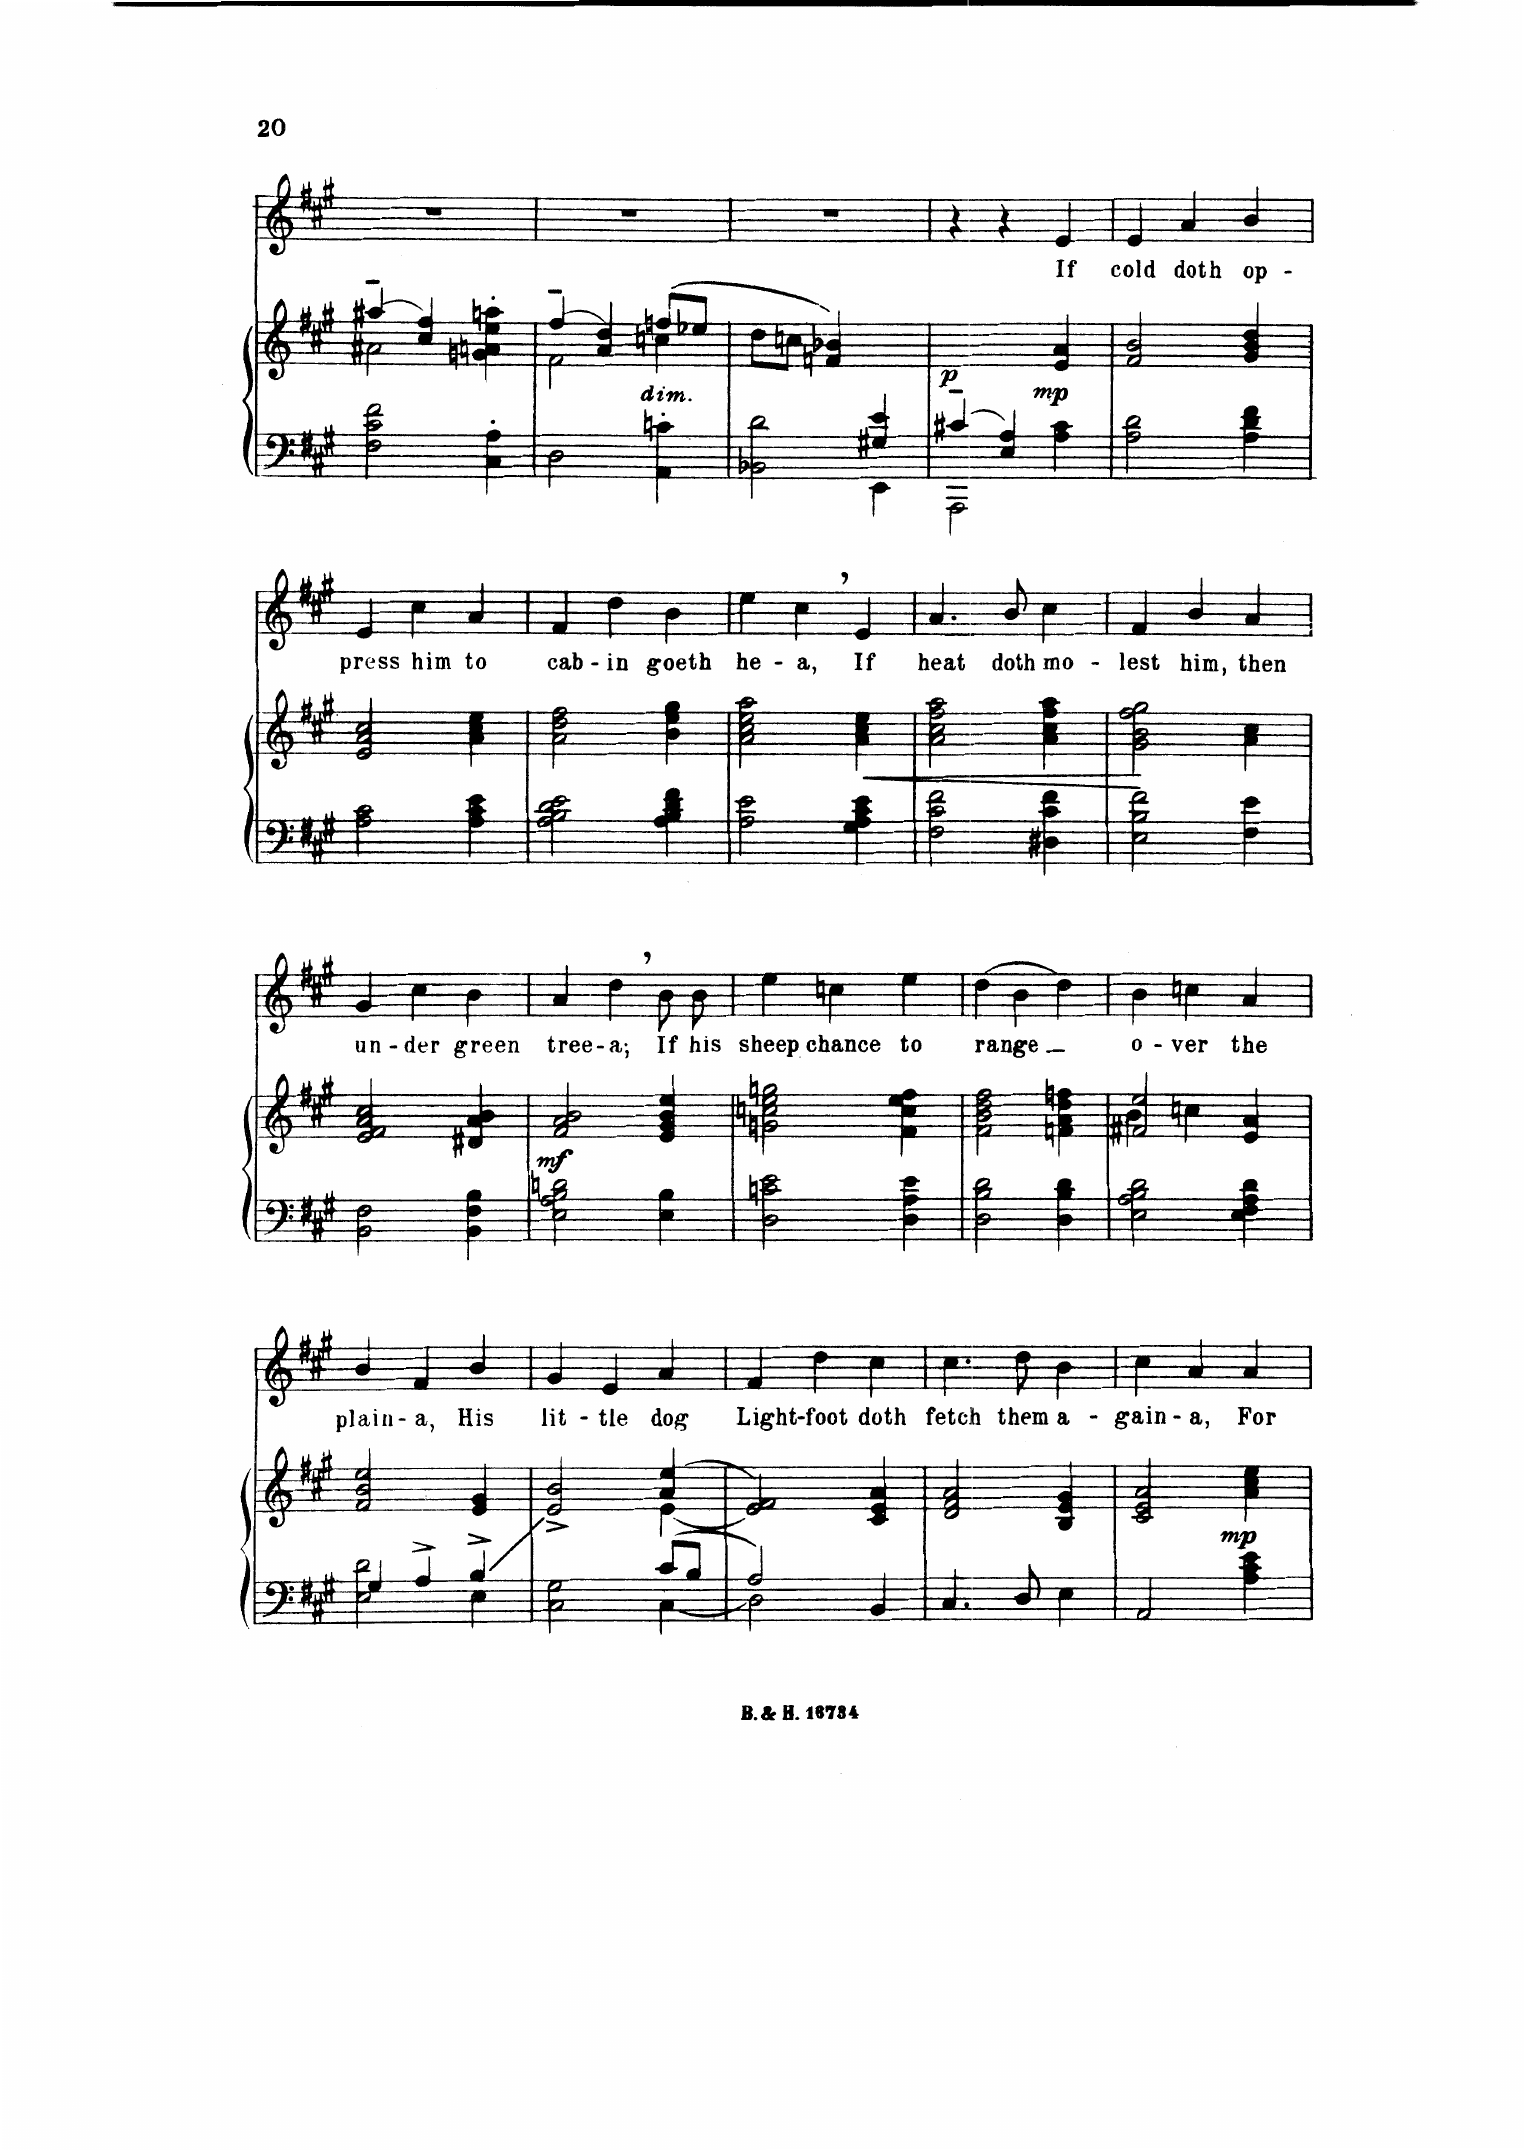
**kern	**kern	**dynam	**kern	**text
*part2	*part2	*part2	*part1	*part1
*staff3	*staff2	*staff2/3	*staff1	*staff1
*I"Piano	*	*	*I"Voice	*
*I'Pno	*	*	*	*
*clefF4	*clefG2	*	*clefG2	*
*k[f#c#g#]	*k[f#c#g#]	*	*k[f#c#g#]	*
*M3/4	*M3/4	*	*M3/4	*
=73	=73	=73	=73	=73
*	*^	*	*	*
2F#\ 2c#\ 2f#\	(4aa#X~/	2a#X\	.	2.r	.
.	4cc#/ 4ff#/)	.	.	.	.
4C#\' 4A\'	4gn\' 4an\' 4ee\' 4aan\'	4ryy	.	.	.
=74	=74	=74	=74	=74	=74
2D\	(4ff#~/	2f#\	.	2.r	.
.	4a/ 4dd/)	.	.	.	.
!	!LO:TX:b:i:t=dim.	!	!	!	!
4AA\' 4cn\'	(8ffn/L	4ccn\	.	.	.
.	8ee-X/J	.	.	.	.
*	*v	*v	*	*	*
=75	=75	=75	=75	=75
*^	*	*	*	*
2ryy	2BB-X\ 2d\	8dd\L	.	2.r	.
.	.	8ccn\J	.	.	.
.	.	4fn/ 4b-X/)	.	.	.
4G#X/ 4e/	4EE\	4ryy	.	.	.
=76	=76	=76	=76	=76	=76
!	!	!	!LO:DY:b	!	!
4c#X~>/	2AAA\	2ryy	p	4r	.
4E/ 4A/	.	.	.	4r	.
!	!	!	!LO:DY:b	!	!
4ryy	4A\ 4c#\	4e/ 4a/	mp	4e/	If
*v	*v	*	*	*	*
=77	=77	=77	=77	=77
2A\ 2d\	2f#/ 2b/	.	4e/	cold
.	.	.	4a/	doth
4A\ 4d\ 4f#\	4g#/ 4b/ 4dd/	.	4b\	op-
=78	=78	=78	=78	=78
2A\ 2c#\	2e/ 2a/ 2cc#/	.	4e/	-- press
.	.	.	4cc#\	him
4A\ 4c#\ 4e\	4a\ 4cc#\ 4ee\	.	4a/	to
=79	=79	=79	=79	=79
2A\ 2B\ 2d\ 2e\	2a\ 2dd\ 2ff#\	.	4f#/	cab-
.	.	.	4dd\	-in
4A\ 4B\ 4d\ 4f#\	4b\ 4ee\ 4gg#\	.	4b\	goeth
=80	=80	=80	=80	=80
2A\ 2e\	2a\ 2cc#\ 2ee\ 2aa\	.	4ee\	he-
.	.	.	4cc#,\	-a
!	!	!LO:HP:b	!	!
4G#\ 4A\ 4c#\ 4e\	4a\ 4cc#\ 4ee\	<	4e/	If
=81	=81	=81	=81	=81
2F#\ 2c#\ 2f#\	2a\ 2cc#\ 2ff#\ 2aa\	.	4.a/	heat
.	.	.	8b\	doth
4D#X\ 4c#\ 4f#\	4a\ 4cc#\ 4ff#\ 4aa\	.	4cc#\	mo-
=82	=82	=82	=82	=82
2E\ 2B\ 2f#\	2g#\ 2b\ 2ff#\ 2gg#\	.	4f#/	-lest
.	.	.	4b\	him,
4F#\ 4e\	4a\ 4cc#\	[	4a/	then
=83	=83	=83	=83	=83
2BB\ 2F#\	2e/ 2f#/ 2a/ 2cc#/	.	4g#/	un-
.	.	.	4cc#\	-der
4BB\ 4F#\ 4B\	4d#X/ 4a/ 4b/	.	4b\	green
=84	=84	=84	=84	=84
2E\ 2A\ 2B\ 2dn\	2f#/ 2a/ 2b/	.	4a/	tree-
.	.	.	4dd,\	-a;
4E\ 4B\	4e/ 4g#/ 4b/ 4ee/	.	8b\L	If
.	.	.	8b\J	his
=85	=85	=85	=85	=85
2E\ 2cn\ 2e\	2gn\ 2ccn\ 2ee\ 2ggn\	.	4ee\	sheep
.	.	.	4ccn\	chance
4E\ 4A\ 4e\	4f#\ 4cc\ 4ee\ 4ff#\	.	4ee\	to
=86	=86	=86	=86	=86
2D\ 2B\ 2d\	2f#\ 2b\ 2dd\ 2ff#\	.	(4dd\	range
.	.	.	4b\	.
4D\ 4B\ 4d\	4fn\ 4a\ 4dd\ 4ffn\	.	4dd\)	.
=87	=87	=87	=87	=87
*	*^	*	*	*
2E\ 2A\ 2B\ 2d\	2f#X/ 2ee/	4b\	.	4b\	o-
.	.	4ccn\	.	4ccn\	-ver
4E\ 4F#\ 4A\ 4d\	4e/ 4a/	4ryy	.	4a/	the
*	*v	*v	*	*	*
=88	=88	=88	=88	=88
*^	*	*	*	*
4G#/	2E\ 2d\	2f#/ 2b/ 2ee/	.	4b\	plain-
4A^/	.	.	.	4f#/	-a,
4B^/	4E\	4e/ 4g#/	.	4b\	His
=89	=89	=89	=89	=89	=89
*	*	*^	*	*	*
2C#\ 2G#\	2ryy	2e/^ 2b/^	2ryy	.	4g#/	lit-
.	.	.	.	.	4e/	-tle
8c#/L	4C#\	(4a/ 4ee/	[4e\	.	4a/	dog
8B/J	.	.	.	.	.	.
=90	=90	=90	=90	=90	=90	=90
2A/	2D\	2f#/)	2e/]	.	4f#/	Light-
.	.	.	.	.	4dd\	-foot
4BB/	4ryy	4c#/ 4e/ 4a/	4ryy	.	4cc#\	doth
*v	*v	*	*	*	*	*
*	*v	*v	*	*	*
=91	=91	=91	=91	=91
4.C#/	2d/ 2f#/ 2a/	.	4.cc#\	fetch
8D/	.	.	8dd\	them
4E\	4B/ 4e/ 4g#/	.	4b\	a-
=92	=92	=92	=92	=92
2AA/	2c#/ 2e/ 2a/	.	4cc#\	-gain-
.	.	.	4a/	-a,
!	!	!LO:DY:b	!	!
4A\ 4c#\ 4e\	4a\ 4cc#\ 4ee\	mp	4a/	For
=	=	=	=	=
*-	*-	*-	*-	*-
